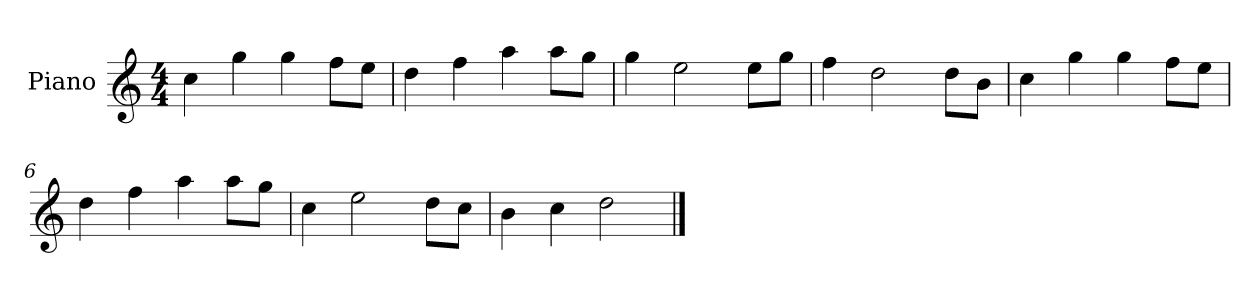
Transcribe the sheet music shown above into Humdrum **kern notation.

**kern
*part1
*staff1
*I"Piano
*I'P-no
*clefG2
*k[]
*M4/4
*MM90
=1
4cc\
4gg\
4gg\
8ff\L
8ee\J
=2
4dd\
4ff\
4aa\
8aa\L
8gg\J
=3
4gg\
2ee\
8ee\L
8gg\J
=4
4ff\
2dd\
8dd\L
8b\J
=5
4cc\
4gg\
4gg\
8ff\L
8ee\J
=6
4dd\
4ff\
4aa\
8aa\L
8gg\J
=7
4cc\
2ee\
8dd\L
8cc\J
=8
4b\
4cc\
2dd\
==
*-
